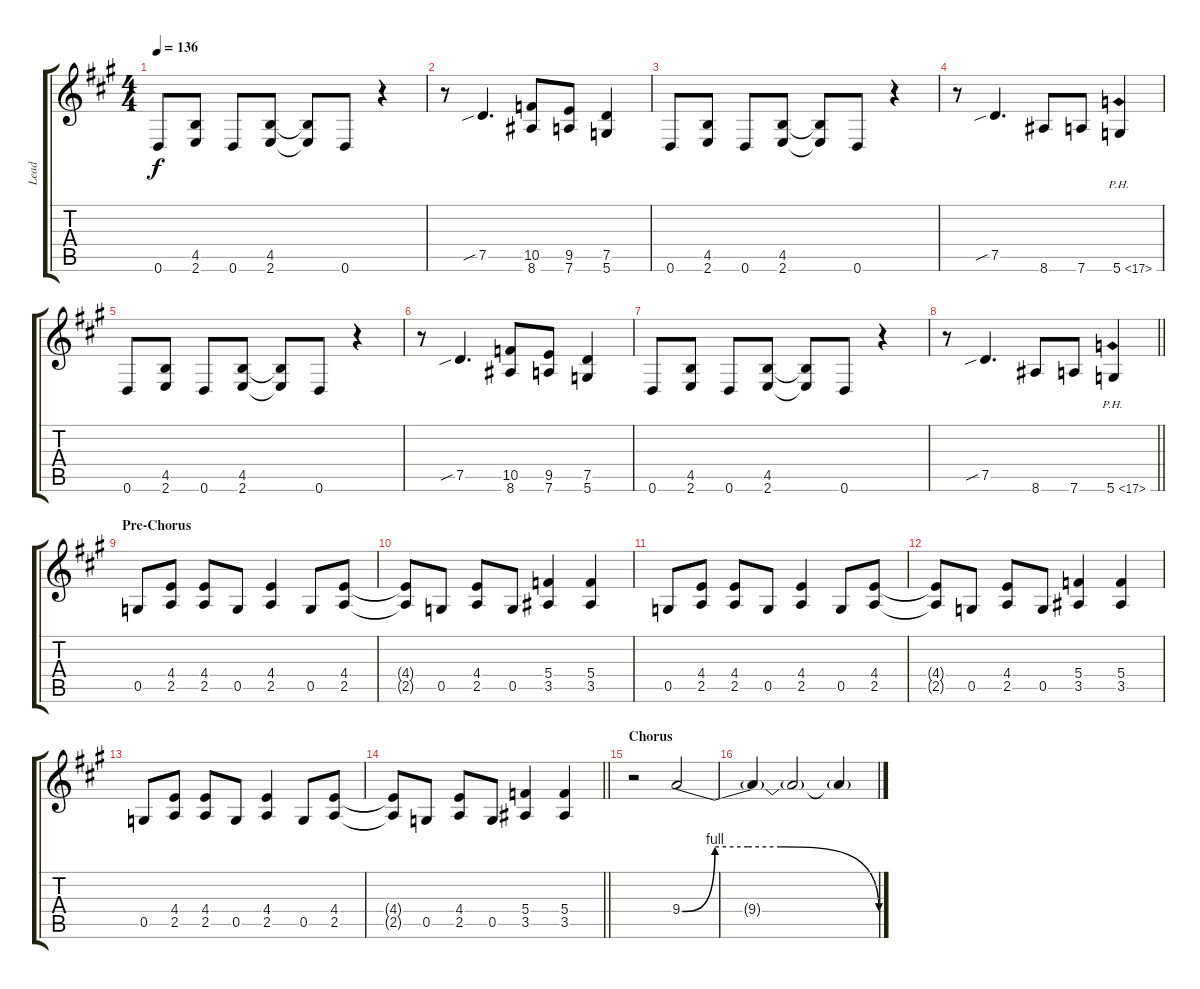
\track ("Lead" "Lead") {instrument distortionguitar}
\staff {score tabs}
\tuning (D4 A3 F3 C3 G2 D2) {hide}
\ts (4 4)
\tempo 136
\clef g2
\ks a
0.6.8{dy f} (4.5 2.6).8 0.6.8 (4.5 2.6).8 (4.5{t} 2.6{t}).8 0.6.8 r.4 |
r.8 7.5{sib}.4{d} (10.5 8.6).8 (9.5 7.6).8 (7.5 5.6).4 |
0.6.8 (4.5 2.6).8 0.6.8 (4.5 2.6).8 (4.5{t} 2.6{t}).8 0.6.8 r.4 |
r.8 7.5{sib}.4{d} 8.6.8 7.6.8 5.6{ph 12}.4 |
0.6.8 (4.5 2.6).8 0.6.8 (4.5 2.6).8 (4.5{t} 2.6{t}).8 0.6.8 r.4 |
r.8 7.5{sib}.4{d} (10.5 8.6).8 (9.5 7.6).8 (7.5 5.6).4 |
0.6.8 (4.5 2.6).8 0.6.8 (4.5 2.6).8 (4.5{t} 2.6{t}).8 0.6.8 r.4 |
\barLineRight lightlight
r.8 7.5{sib}.4{d} 8.6.8 7.6.8 5.6{ph 12}.4 |
\section ("" "Pre-Chorus")
0.5.8 (4.4 2.5).8 (4.4 2.5).8 0.5.8 (4.4 2.5).4 0.5.8 (4.4 2.5).8 |
(4.4{t} 2.5{t}).8 0.5.8 (4.4 2.5).8 0.5.8 (5.4 3.5).4 (5.4 3.5).4 |
0.5.8 (4.4 2.5).8 (4.4 2.5).8 0.5.8 (4.4 2.5).4 0.5.8 (4.4 2.5).8 |
(4.4{t} 2.5{t}).8 0.5.8 (4.4 2.5).8 0.5.8 (5.4 3.5).4 (5.4 3.5).4 |
0.5.8 (4.4 2.5).8 (4.4 2.5).8 0.5.8 (4.4 2.5).4 0.5.8 (4.4 2.5).8 |
\barLineRight lightlight
(4.4{t} 2.5{t}).8 0.5.8 (4.4 2.5).8 0.5.8 (5.4 3.5).4 (5.4 3.5).4 |
\section ("" "Chorus")
r.2 9.4{be (custom 0 0 10 4 20 4 30 4 60 0)}.2 |
9.4{t}.4 9.4{t}.2 9.4{t}.4
